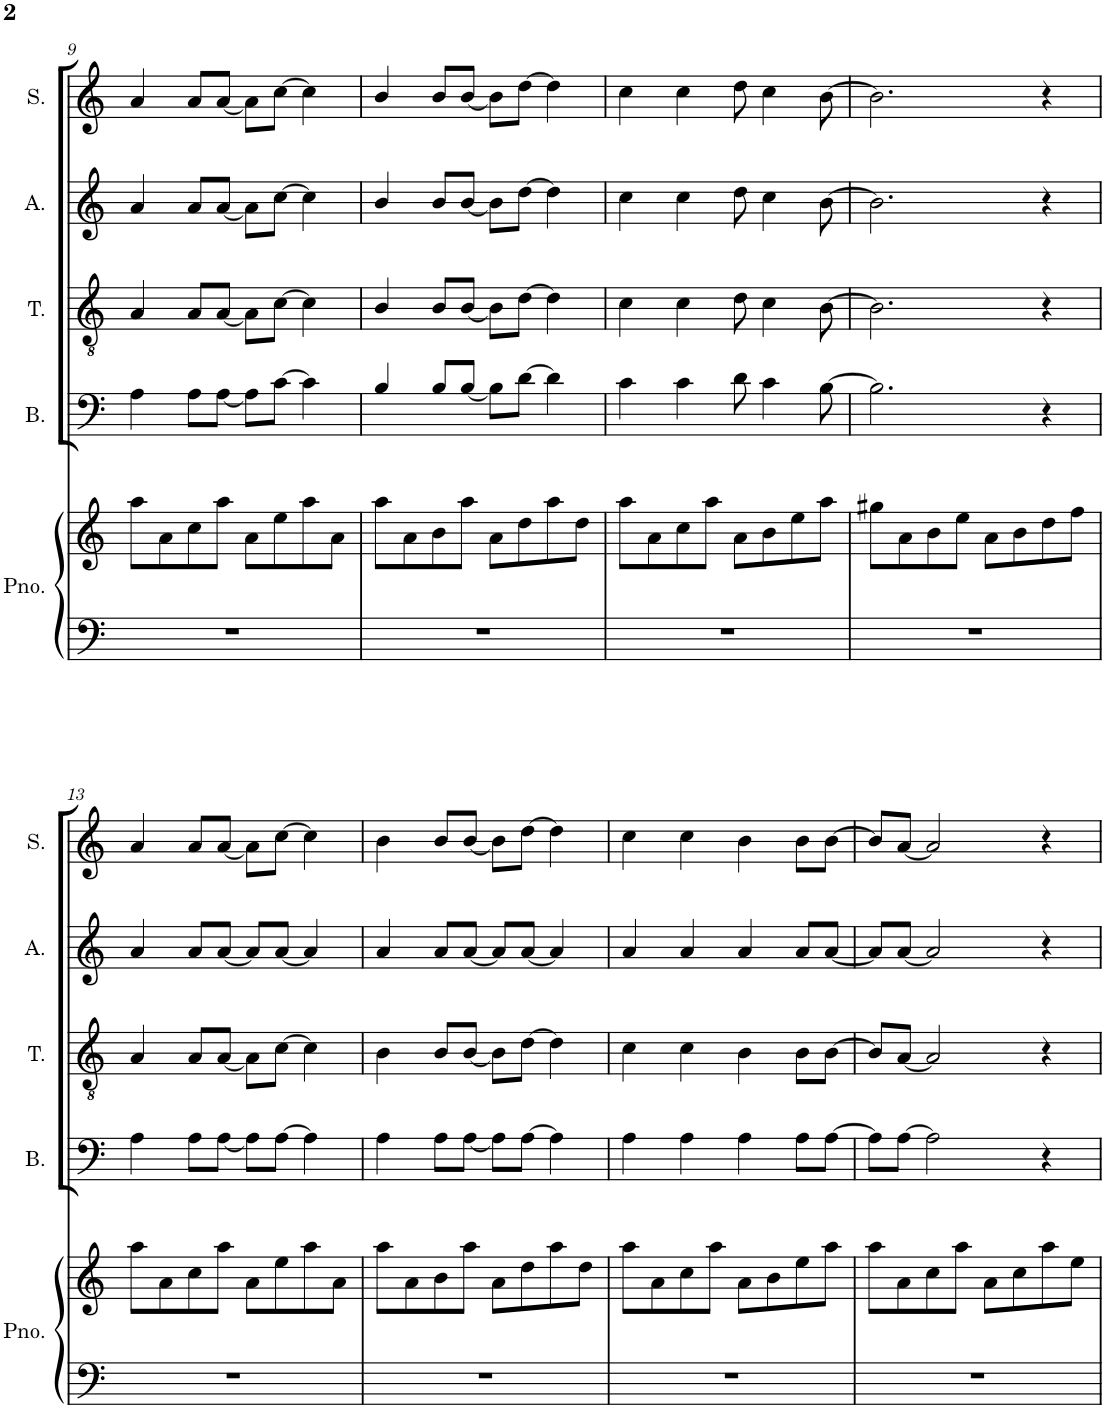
**kern	**kern	**kern	**kern	**kern	**kern
*part5	*part5	*part4	*part3	*part2	*part1
*staff6	*staff5	*staff4	*staff3	*staff2	*staff1
*I"Piano	*	*I"Bass	*I"Tenor	*I"Alto	*I"Soprano
*I'Pno.	*	*I'B.	*I'T.	*I'A.	*I'S.
!!LO:PB:g=z
*clefF4	*clefG2	*clefF4	*clefGv2	*clefG2	*clefG2
*k[]	*k[]	*k[]	*k[]	*k[]	*k[]
*M4/4	*M4/4	*M4/4	*M4/4	*M4/4	*M4/4
=9	=9	=9	=9	=9	=9
1r	8aa\L	4A\	4A/	4a/	4a/
.	8a\	.	.	.	.
.	8cc\	8A\L	8A/L	8a/L	8a/L
.	8aa\J	[<8A\J	[<8A/J	[<8a/J	[<8a/J
.	8a\L	8A\L]	8A\L]	8a\L]	8a\L]
.	8ee\	[8c\J	[8c\J	[8cc\J	[8cc\J
.	8aa\	4c\]	4c\]	4cc\]	4cc\]
.	8a\J	.	.	.	.
=10	=10	=10	=10	=10	=10
1r	8aa\L	4B/	4B/	4b/	4b/
.	8a\	.	.	.	.
.	8b\	8B/L	8B/L	8b/L	8b/L
.	8aa\J	[<8B/J	[<8B/J	[<8b/J	[<8b/J
.	8a\L	8B\L]	8B\L]	8b\L]	8b\L]
.	8dd\	[8d\J	[8d\J	[8dd\J	[8dd\J
.	8aa\	4d\]	4d\]	4dd\]	4dd\]
.	8dd\J	.	.	.	.
=11	=11	=11	=11	=11	=11
1r	8aa\L	4c\	4c\	4cc\	4cc\
.	8a\	.	.	.	.
.	8cc\	4c\	4c\	4cc\	4cc\
.	8aa\J	.	.	.	.
.	8a\L	8d\	8d\	8dd\	8dd\
.	8b\	4c\	4c\	4cc\	4cc\
.	8ee\	.	.	.	.
.	8aa\J	[8B\	[8B\	[8b\	[8b\
=12	=12	=12	=12	=12	=12
1r	8gg#X\L	2.B\]	2.B\]	2.b\]	2.b\]
.	8a\	.	.	.	.
.	8b\	.	.	.	.
.	8ee\J	.	.	.	.
.	8a\L	.	.	.	.
.	8b\	.	.	.	.
.	8dd\	4r	4r	4r	4r
.	8ff\J	.	.	.	.
!!LO:LB:g=z
=13	=13	=13	=13	=13	=13
1r	8aa\L	4A\	4A/	4a/	4a/
.	8a\	.	.	.	.
.	8cc\	8A\L	8A/L	8a/L	8a/L
.	8aa\J	[<8A\J	[<8A/J	[<8a/J	[<8a/J
.	8a\L	8A\L]	8A\L]	8a/L]	8a\L]
.	8ee\	[8A\J	[8c\J	[8a/J	[8cc\J
.	8aa\	4A\]	4c\]	4a/]	4cc\]
.	8a\J	.	.	.	.
=14	=14	=14	=14	=14	=14
1r	8aa\L	4A\	4B\	4a/	4b\
.	8a\	.	.	.	.
.	8b\	8A\L	8B/L	8a/L	8b/L
.	8aa\J	[<8A\J	[<8B/J	[<8a/J	[<8b/J
.	8a\L	8A\L]	8B\L]	8a/L]	8b\L]
.	8dd\	[8A\J	[8d\J	[8a/J	[8dd\J
.	8aa\	4A\]	4d\]	4a/]	4dd\]
.	8dd\J	.	.	.	.
=15	=15	=15	=15	=15	=15
1r	8aa\L	4A\	4c\	4a/	4cc\
.	8a\	.	.	.	.
.	8cc\	4A\	4c\	4a/	4cc\
.	8aa\J	.	.	.	.
.	8a\L	4A\	4B\	4a/	4b\
.	8b\	.	.	.	.
.	8ee\	8A\L	8B\L	8a/L	8b\L
.	8aa\J	[8A\J	[8B\J	[8a/J	[8b\J
=16	=16	=16	=16	=16	=16
1r	8aa\L	8A\L]	8B/L]	8a/L]	8b/L]
.	8a\	[8A\J	[8A/J	[8a/J	[8a/J
.	8cc\	2A\]	2A/]	2a/]	2a/]
.	8aa\J	.	.	.	.
.	8a\L	.	.	.	.
.	8cc\	.	.	.	.
.	8aa\	4r	4r	4r	4r
.	8ee\J	.	.	.	.
=	=	=	=	=	=
*-	*-	*-	*-	*-	*-
